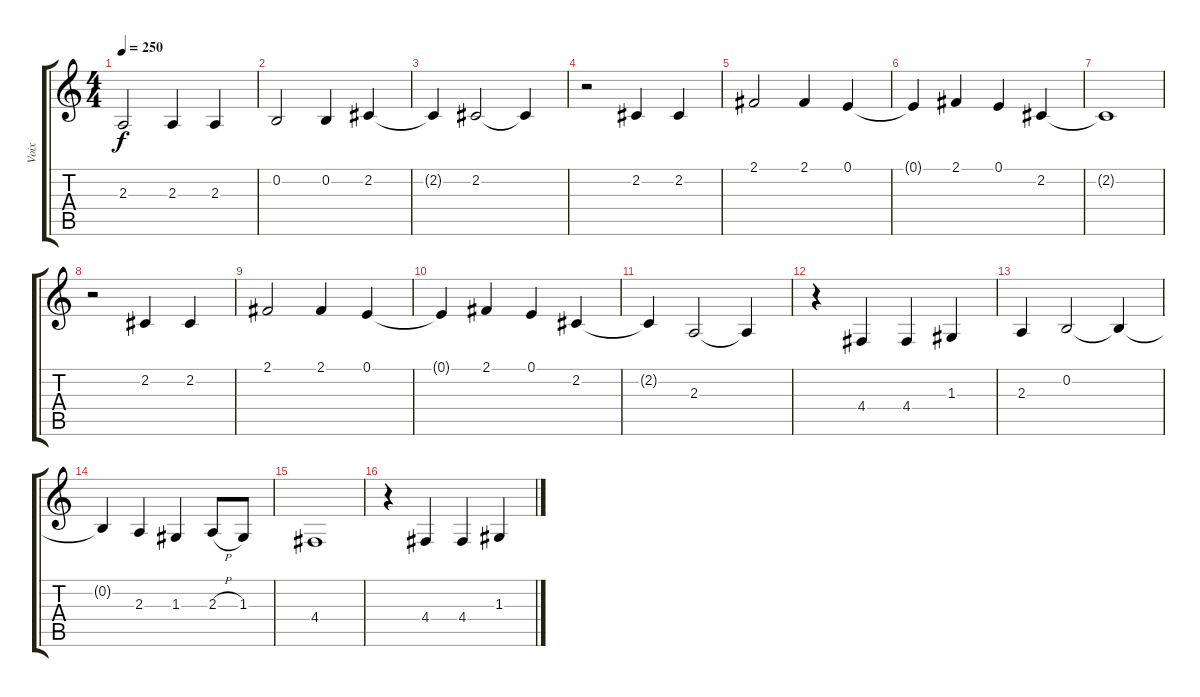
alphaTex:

\track ("Voix" "Voix") {instrument sopranosax}
\staff {score tabs}
\tuning (E4 B3 G3 D3 A2 E2) {hide}
\ts (4 4)
\tempo 250
\clef g2
\ks c
2.3.2{dy f} 2.3.4 2.3.4 |
0.2.2 0.2.4 2.2.4 |
2.2{t}.4 2.2.2 2.2{t}.4 |
r.2 2.2.4 2.2.4 |
2.1.2 2.1.4 0.1.4 |
0.1{t}.4 2.1.4 0.1.4 2.2.4 |
2.2{t}.1 |
r.2 2.2.4 2.2.4 |
2.1.2 2.1.4 0.1.4 |
0.1{t}.4 2.1.4 0.1.4 2.2.4 |
2.2{t}.4 2.3.2 2.3{t}.4 |
r.4 4.4.4 4.4.4 1.3.4 |
2.3.4 0.2.2 0.2{t}.4 |
0.2{t}.4 2.3.4 1.3.4 2.3{h}.8 1.3.8 |
4.4.1 |
r.4 4.4.4 4.4.4 1.3.4
